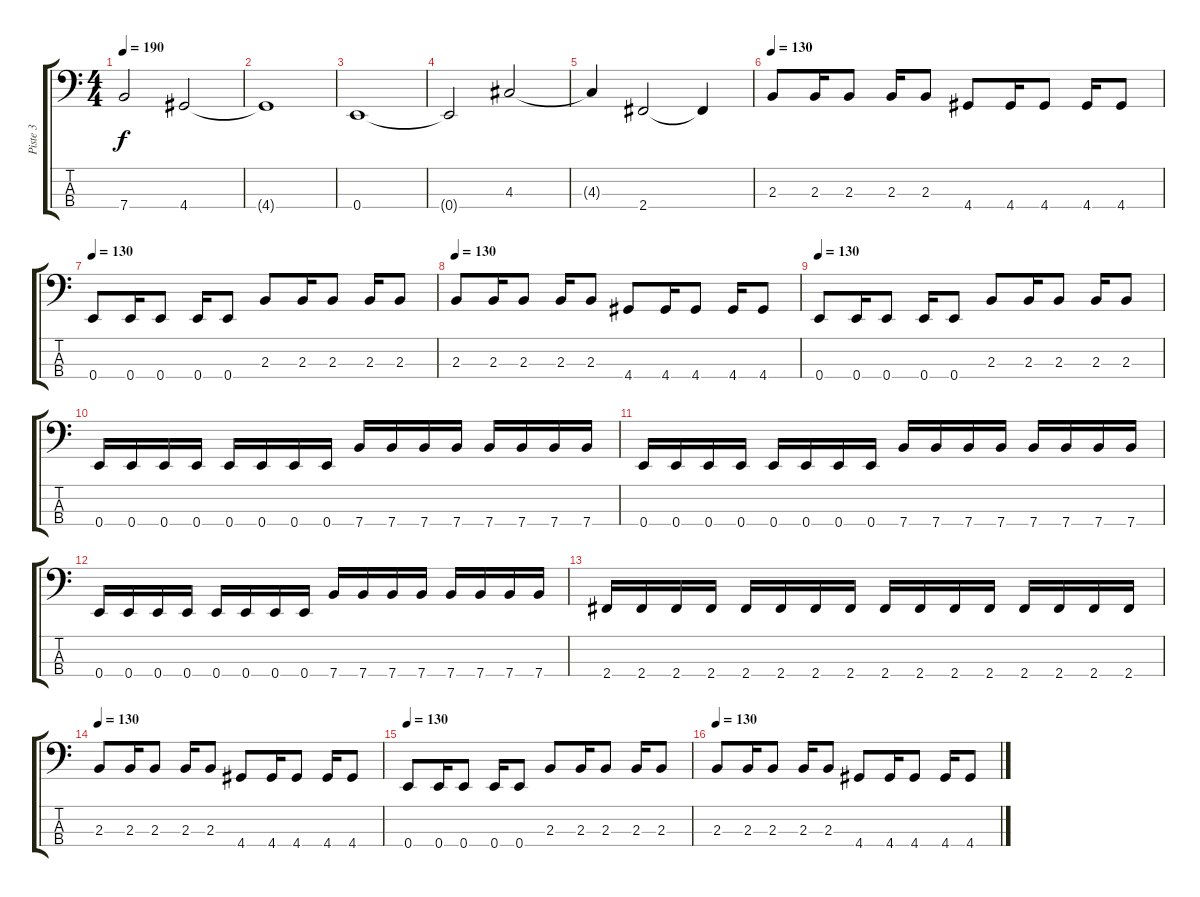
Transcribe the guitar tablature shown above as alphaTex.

\track ("Piste 3" "Piste 3") {instrument electricbassfinger}
\staff {score tabs}
\tuning (G2 D2 A1 E1) {hide}
\ts (4 4)
\tempo 190
\clef f4
\ks c
7.4{t}.2{dy f} 4.4.2 |
4.4{t}.1 |
0.4.1 |
0.4{t}.2 4.3.2 |
4.3{t}.4 2.4.2 2.4{t}.4 |
\tempo 130
2.3.8 2.3.16 2.3.8 2.3.16 2.3.8 4.4.8 4.4.16 4.4.8 4.4.16 4.4.8 |
\tempo 130
0.4.8 0.4.16 0.4.8 0.4.16 0.4.8 2.3.8 2.3.16 2.3.8 2.3.16 2.3.8 |
\tempo 130
2.3.8 2.3.16 2.3.8 2.3.16 2.3.8 4.4.8 4.4.16 4.4.8 4.4.16 4.4.8 |
\tempo 130
0.4.8 0.4.16 0.4.8 0.4.16 0.4.8 2.3.8 2.3.16 2.3.8 2.3.16 2.3.8 |
0.4.16 0.4.16 0.4.16 0.4.16 0.4.16 0.4.16 0.4.16 0.4.16 7.4.16 7.4.16 7.4.16 7.4.16 7.4.16 7.4.16 7.4.16 7.4.16 |
0.4.16 0.4.16 0.4.16 0.4.16 0.4.16 0.4.16 0.4.16 0.4.16 7.4.16 7.4.16 7.4.16 7.4.16 7.4.16 7.4.16 7.4.16 7.4.16 |
0.4.16 0.4.16 0.4.16 0.4.16 0.4.16 0.4.16 0.4.16 0.4.16 7.4.16 7.4.16 7.4.16 7.4.16 7.4.16 7.4.16 7.4.16 7.4.16 |
2.4.16 2.4.16 2.4.16 2.4.16 2.4.16 2.4.16 2.4.16 2.4.16 2.4.16 2.4.16 2.4.16 2.4.16 2.4.16 2.4.16 2.4.16 2.4.16 |
\tempo 130
2.3.8 2.3.16 2.3.8 2.3.16 2.3.8 4.4.8 4.4.16 4.4.8 4.4.16 4.4.8 |
\tempo 130
0.4.8 0.4.16 0.4.8 0.4.16 0.4.8 2.3.8 2.3.16 2.3.8 2.3.16 2.3.8 |
\tempo 130
2.3.8 2.3.16 2.3.8 2.3.16 2.3.8 4.4.8 4.4.16 4.4.8 4.4.16 4.4.8
